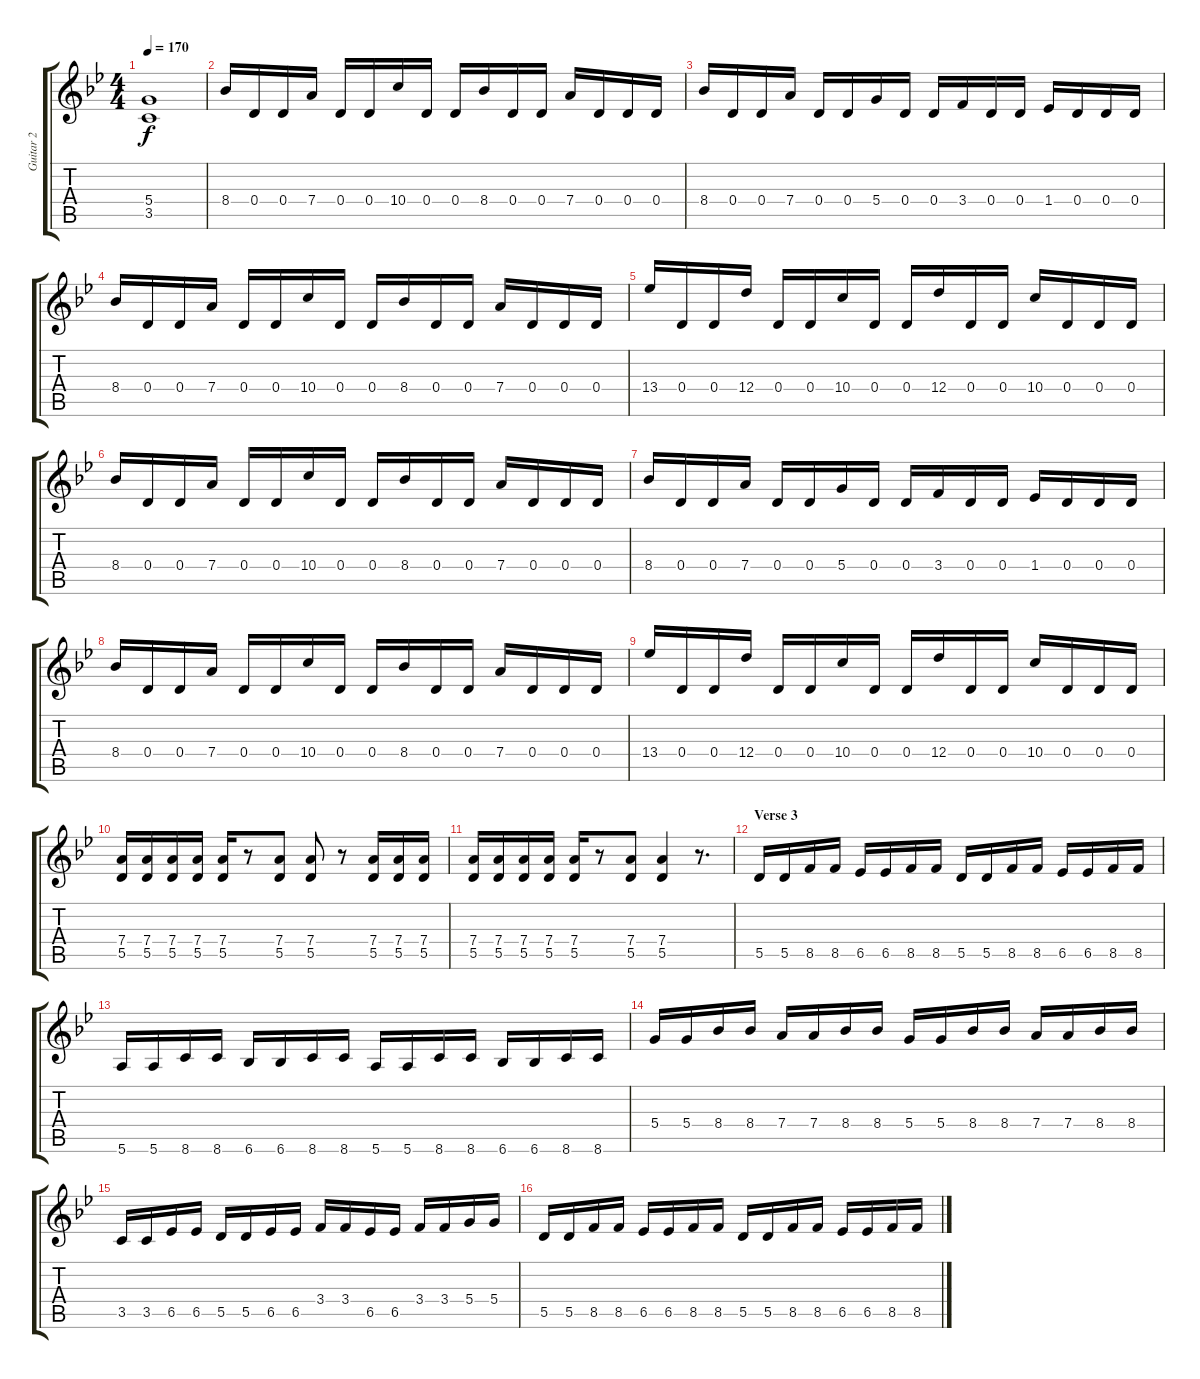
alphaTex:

\track ("Guitar 2" "Guitar 2") {instrument overdrivenguitar}
\staff {score tabs}
\tuning (E4 B3 G3 D3 A2 E2) {hide}
\ts (4 4)
\tempo 170
\clef g2
\ks bb
(5.4{t} 3.5{t}).1{dy f} |
8.4.16 0.4.16 0.4.16 7.4.16 0.4.16 0.4.16 10.4.16 0.4.16 0.4.16 8.4.16 0.4.16 0.4.16 7.4.16 0.4.16 0.4.16 0.4.16 |
8.4.16 0.4.16 0.4.16 7.4.16 0.4.16 0.4.16 5.4.16 0.4.16 0.4.16 3.4.16 0.4.16 0.4.16 1.4.16 0.4.16 0.4.16 0.4.16 |
8.4.16 0.4.16 0.4.16 7.4.16 0.4.16 0.4.16 10.4.16 0.4.16 0.4.16 8.4.16 0.4.16 0.4.16 7.4.16 0.4.16 0.4.16 0.4.16 |
13.4.16 0.4.16 0.4.16 12.4.16 0.4.16 0.4.16 10.4.16 0.4.16 0.4.16 12.4.16 0.4.16 0.4.16 10.4.16 0.4.16 0.4.16 0.4.16 |
8.4.16 0.4.16 0.4.16 7.4.16 0.4.16 0.4.16 10.4.16 0.4.16 0.4.16 8.4.16 0.4.16 0.4.16 7.4.16 0.4.16 0.4.16 0.4.16 |
8.4.16 0.4.16 0.4.16 7.4.16 0.4.16 0.4.16 5.4.16 0.4.16 0.4.16 3.4.16 0.4.16 0.4.16 1.4.16 0.4.16 0.4.16 0.4.16 |
8.4.16 0.4.16 0.4.16 7.4.16 0.4.16 0.4.16 10.4.16 0.4.16 0.4.16 8.4.16 0.4.16 0.4.16 7.4.16 0.4.16 0.4.16 0.4.16 |
13.4.16 0.4.16 0.4.16 12.4.16 0.4.16 0.4.16 10.4.16 0.4.16 0.4.16 12.4.16 0.4.16 0.4.16 10.4.16 0.4.16 0.4.16 0.4.16 |
(7.4 5.5).16 (7.4 5.5).16 (7.4 5.5).16 (7.4 5.5).16 (7.4 5.5).16 r.8 (7.4 5.5).8 (7.4 5.5).8 r.8 (7.4 5.5).16 (7.4 5.5).16 (7.4 5.5).16 |
(7.4 5.5).16 (7.4 5.5).16 (7.4 5.5).16 (7.4 5.5).16 (7.4 5.5).16 r.8 (7.4 5.5).8 (7.4 5.5).4 r.8{d} |
\section ("" "Verse 3")
5.5.16 5.5.16 8.5.16 8.5.16 6.5.16 6.5.16 8.5.16 8.5.16 5.5.16 5.5.16 8.5.16 8.5.16 6.5.16 6.5.16 8.5.16 8.5.16 |
5.6.16 5.6.16 8.6.16 8.6.16 6.6.16 6.6.16 8.6.16 8.6.16 5.6.16 5.6.16 8.6.16 8.6.16 6.6.16 6.6.16 8.6.16 8.6.16 |
5.4.16 5.4.16 8.4.16 8.4.16 7.4.16 7.4.16 8.4.16 8.4.16 5.4.16 5.4.16 8.4.16 8.4.16 7.4.16 7.4.16 8.4.16 8.4.16 |
3.5.16 3.5.16 6.5.16 6.5.16 5.5.16 5.5.16 6.5.16 6.5.16 3.4.16 3.4.16 6.5.16 6.5.16 3.4.16 3.4.16 5.4.16 5.4.16 |
5.5.16 5.5.16 8.5.16 8.5.16 6.5.16 6.5.16 8.5.16 8.5.16 5.5.16 5.5.16 8.5.16 8.5.16 6.5.16 6.5.16 8.5.16 8.5.16
